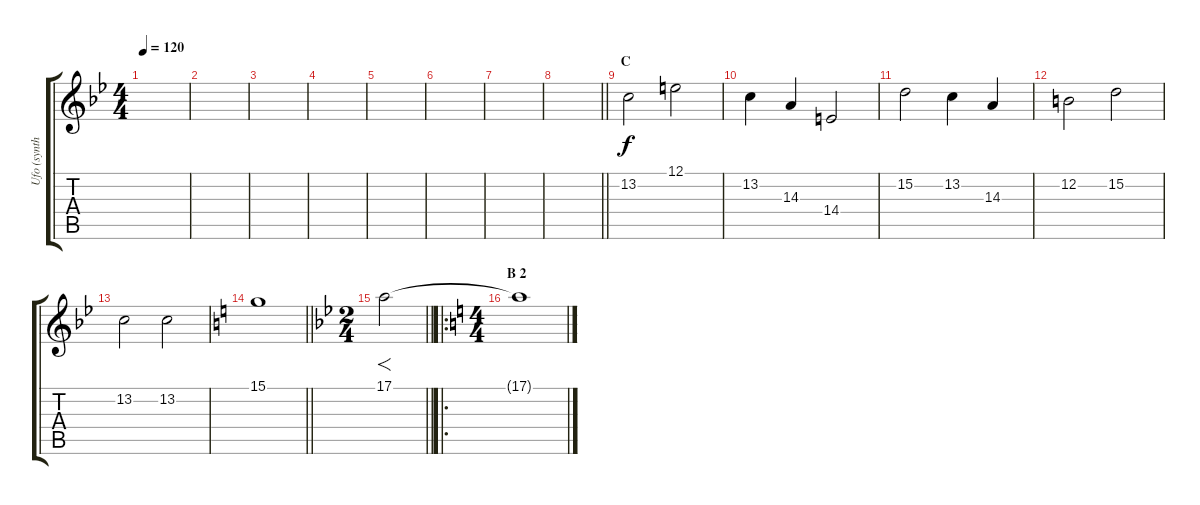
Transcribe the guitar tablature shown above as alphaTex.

\track ("Ufo (synth)" "Ufo (synth") {instrument lead6voice}
\staff {score tabs}
\tuning (E4 B3 G3 D3 A2 E2) {hide}
\ts (4 4)
\tempo 120
\clef g2
\ks gminor
|
|
|
|
|
|
|
\barLineRight lightlight
|
\section ("" "C")
13.2.2{volume 12} 12.1.2 |
13.2.4 14.3.4 14.4.2 |
15.2.2 13.2.4 14.3.4 |
12.2.2 15.2.2 |
13.2.2 13.2.2 |
\barLineRight lightlight
\ks aminor
15.1.1 |
\ts (2 4)
\barLineRight lightlight
\ks gminor
17.1.2{f} |
\ro
\ts (4 4)
\section ("" "B 2")
\ks c
17.1{t}.1{dy f volume 8}
